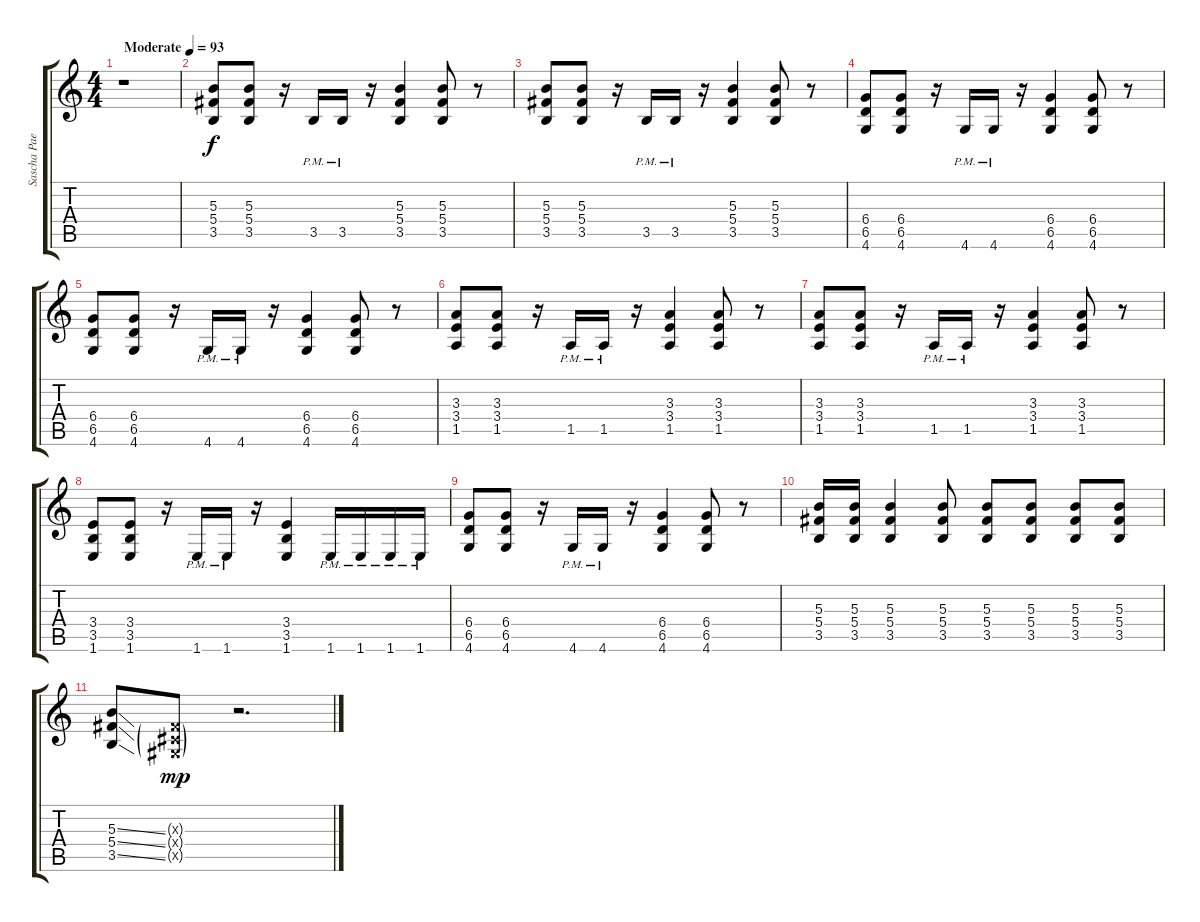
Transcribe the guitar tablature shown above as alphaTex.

\track ("Sascha Paeth (rhythm guitar)" "Sascha Pae") {instrument overdrivenguitar}
\staff {score tabs}
\tuning (Eb4 Bb3 Gb3 Db3 Ab2 Eb2) {hide}
\ts (4 4)
\tempo (93 "Moderate")
\clef g2
\ks c
r.1{dy f instrument overdrivenguitar} |
(5.3 5.4 3.5).8 (5.3 5.4 3.5).8 r.16 3.5{pm}.16 3.5{pm}.16 r.16 (5.3 5.4 3.5).4 (5.3 5.4 3.5).8 r.8 |
(5.3 5.4 3.5).8 (5.3 5.4 3.5).8 r.16 3.5{pm}.16 3.5{pm}.16 r.16 (5.3 5.4 3.5).4 (5.3 5.4 3.5).8 r.8 |
(6.4 6.5 4.6).8 (6.4 6.5 4.6).8 r.16 4.6{pm}.16 4.6{pm}.16 r.16 (6.4 6.5 4.6).4 (6.4 6.5 4.6).8 r.8 |
(6.4 6.5 4.6).8 (6.4 6.5 4.6).8 r.16 4.6{pm}.16 4.6{pm}.16 r.16 (6.4 6.5 4.6).4 (6.4 6.5 4.6).8 r.8 |
(3.3 3.4 1.5).8 (3.3 3.4 1.5).8 r.16 1.5{pm}.16 1.5{pm}.16 r.16 (3.3 3.4 1.5).4 (3.3 3.4 1.5).8 r.8 |
(3.3 3.4 1.5).8 (3.3 3.4 1.5).8 r.16 1.5{pm}.16 1.5{pm}.16 r.16 (3.3 3.4 1.5).4 (3.3 3.4 1.5).8 r.8 |
(3.4 3.5 1.6).8 (3.4 3.5 1.6).8 r.16 1.6{pm}.16 1.6{pm}.16 r.16 (3.4 3.5 1.6).4 1.6{pm}.16 1.6{pm}.16 1.6{pm}.16 1.6{pm}.16 |
(6.4 6.5 4.6).8 (6.4 6.5 4.6).8 r.16 4.6{pm}.16 4.6{pm}.16 r.16 (6.4 6.5 4.6).4 (6.4 6.5 4.6).8 r.8 |
(5.3 5.4 3.5).16 (5.3 5.4 3.5).16 (5.3 5.4 3.5).4 (5.3 5.4 3.5).8 (5.3 5.4 3.5).8 (5.3 5.4 3.5).8 (5.3 5.4 3.5).8 (5.3 5.4 3.5).8 |
(5.3{ss} 5.4{ss} 3.5{ss}).8 (0.3{g x} 0.4{g x} 0.5{g x}).8{dy mp} r.2{d}
